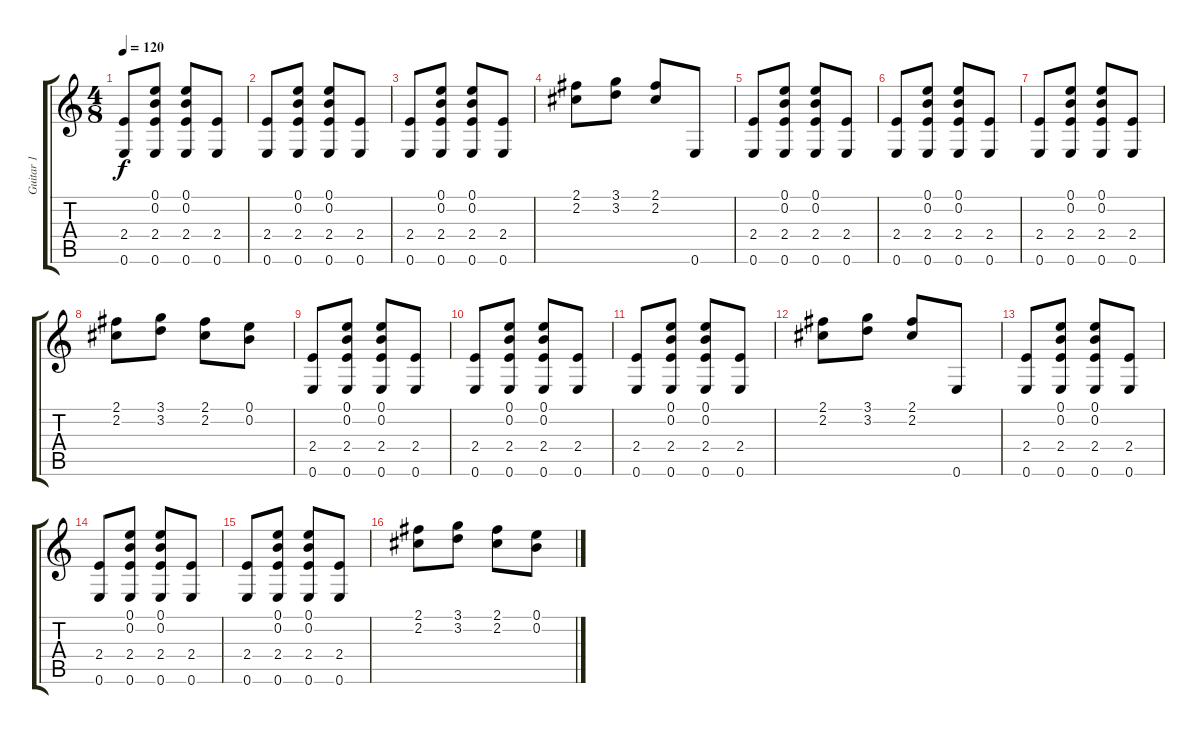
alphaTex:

\track ("Guitar 1" "Guitar 1") {instrument overdrivenguitar}
\staff {score tabs}
\tuning (E4 B3 G3 D3 A2 E2) {hide}
\ts (4 8)
\tempo 120
\clef g2
\ks c
(2.4 0.6).8{dy f} (0.1 0.2 2.4 0.6).8 (0.1 0.2 2.4 0.6).8 (2.4 0.6).8 |
(2.4 0.6).8 (0.1 0.2 2.4 0.6).8 (0.1 0.2 2.4 0.6).8 (2.4 0.6).8 |
(2.4 0.6).8 (0.1 0.2 2.4 0.6).8 (0.1 0.2 2.4 0.6).8 (2.4 0.6).8 |
(2.1 2.2).8 (3.1 3.2).8 (2.1 2.2).8 0.6.8 |
(2.4 0.6).8 (0.1 0.2 2.4 0.6).8 (0.1 0.2 2.4 0.6).8 (2.4 0.6).8 |
(2.4 0.6).8 (0.1 0.2 2.4 0.6).8 (0.1 0.2 2.4 0.6).8 (2.4 0.6).8 |
(2.4 0.6).8 (0.1 0.2 2.4 0.6).8 (0.1 0.2 2.4 0.6).8 (2.4 0.6).8 |
(2.1 2.2).8 (3.1 3.2).8 (2.1 2.2).8 (0.1 0.2).8 |
(2.4 0.6).8 (0.1 0.2 2.4 0.6).8 (0.1 0.2 2.4 0.6).8 (2.4 0.6).8 |
(2.4 0.6).8 (0.1 0.2 2.4 0.6).8 (0.1 0.2 2.4 0.6).8 (2.4 0.6).8 |
(2.4 0.6).8 (0.1 0.2 2.4 0.6).8 (0.1 0.2 2.4 0.6).8 (2.4 0.6).8 |
(2.1 2.2).8 (3.1 3.2).8 (2.1 2.2).8 0.6.8 |
(2.4 0.6).8 (0.1 0.2 2.4 0.6).8 (0.1 0.2 2.4 0.6).8 (2.4 0.6).8 |
(2.4 0.6).8 (0.1 0.2 2.4 0.6).8 (0.1 0.2 2.4 0.6).8 (2.4 0.6).8 |
(2.4 0.6).8 (0.1 0.2 2.4 0.6).8 (0.1 0.2 2.4 0.6).8 (2.4 0.6).8 |
(2.1 2.2).8 (3.1 3.2).8 (2.1 2.2).8 (0.1 0.2).8
